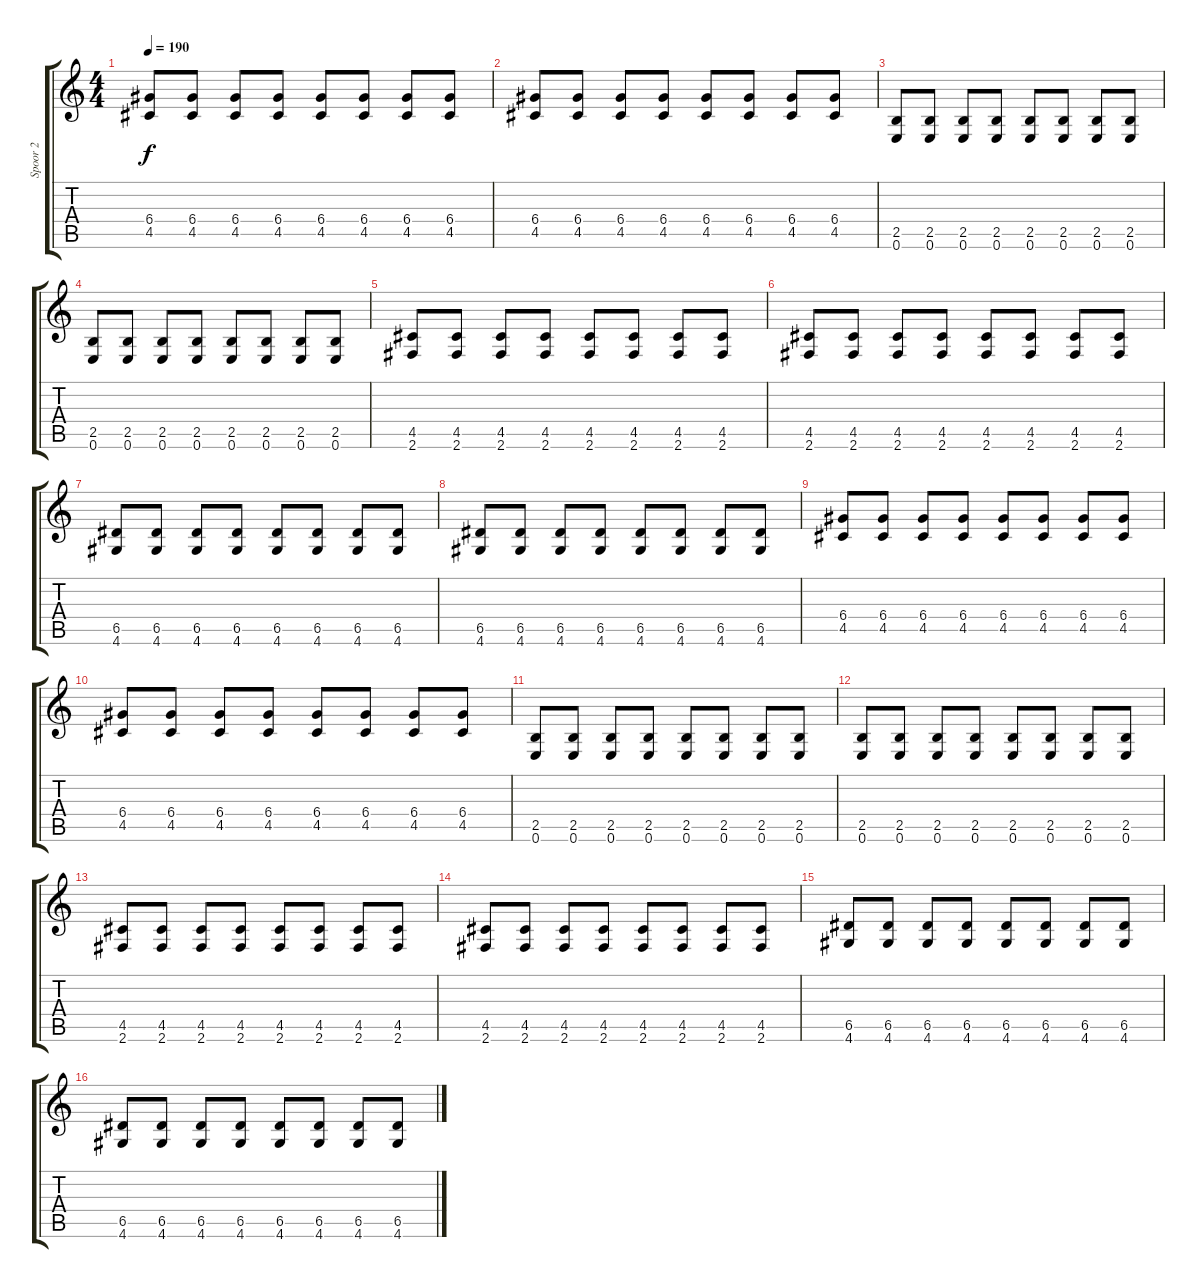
\track ("Spoor 2" "Spoor 2") {instrument distortionguitar}
\staff {score tabs}
\tuning (E4 B3 G3 D3 A2 E2) {hide}
\ts (4 4)
\tempo 190
\clef g2
\ks c
(6.4 4.5).8{dy f} (6.4 4.5).8 (6.4 4.5).8 (6.4 4.5).8 (6.4 4.5).8 (6.4 4.5).8 (6.4 4.5).8 (6.4 4.5).8 |
(6.4 4.5).8 (6.4 4.5).8 (6.4 4.5).8 (6.4 4.5).8 (6.4 4.5).8 (6.4 4.5).8 (6.4 4.5).8 (6.4 4.5).8 |
(2.5 0.6).8 (2.5 0.6).8 (2.5 0.6).8 (2.5 0.6).8 (2.5 0.6).8 (2.5 0.6).8 (2.5 0.6).8 (2.5 0.6).8 |
(2.5 0.6).8 (2.5 0.6).8 (2.5 0.6).8 (2.5 0.6).8 (2.5 0.6).8 (2.5 0.6).8 (2.5 0.6).8 (2.5 0.6).8 |
(4.5 2.6).8 (4.5 2.6).8 (4.5 2.6).8 (4.5 2.6).8 (4.5 2.6).8 (4.5 2.6).8 (4.5 2.6).8 (4.5 2.6).8 |
(4.5 2.6).8 (4.5 2.6).8 (4.5 2.6).8 (4.5 2.6).8 (4.5 2.6).8 (4.5 2.6).8 (4.5 2.6).8 (4.5 2.6).8 |
(6.5 4.6).8 (6.5 4.6).8 (6.5 4.6).8 (6.5 4.6).8 (6.5 4.6).8 (6.5 4.6).8 (6.5 4.6).8 (6.5 4.6).8 |
(6.5 4.6).8 (6.5 4.6).8 (6.5 4.6).8 (6.5 4.6).8 (6.5 4.6).8 (6.5 4.6).8 (6.5 4.6).8 (6.5 4.6).8 |
(6.4 4.5).8 (6.4 4.5).8 (6.4 4.5).8 (6.4 4.5).8 (6.4 4.5).8 (6.4 4.5).8 (6.4 4.5).8 (6.4 4.5).8 |
(6.4 4.5).8 (6.4 4.5).8 (6.4 4.5).8 (6.4 4.5).8 (6.4 4.5).8 (6.4 4.5).8 (6.4 4.5).8 (6.4 4.5).8 |
(2.5 0.6).8 (2.5 0.6).8 (2.5 0.6).8 (2.5 0.6).8 (2.5 0.6).8 (2.5 0.6).8 (2.5 0.6).8 (2.5 0.6).8 |
(2.5 0.6).8 (2.5 0.6).8 (2.5 0.6).8 (2.5 0.6).8 (2.5 0.6).8 (2.5 0.6).8 (2.5 0.6).8 (2.5 0.6).8 |
(4.5 2.6).8 (4.5 2.6).8 (4.5 2.6).8 (4.5 2.6).8 (4.5 2.6).8 (4.5 2.6).8 (4.5 2.6).8 (4.5 2.6).8 |
(4.5 2.6).8 (4.5 2.6).8 (4.5 2.6).8 (4.5 2.6).8 (4.5 2.6).8 (4.5 2.6).8 (4.5 2.6).8 (4.5 2.6).8 |
(6.5 4.6).8 (6.5 4.6).8 (6.5 4.6).8 (6.5 4.6).8 (6.5 4.6).8 (6.5 4.6).8 (6.5 4.6).8 (6.5 4.6).8 |
(6.5 4.6).8 (6.5 4.6).8 (6.5 4.6).8 (6.5 4.6).8 (6.5 4.6).8 (6.5 4.6).8 (6.5 4.6).8 (6.5 4.6).8
